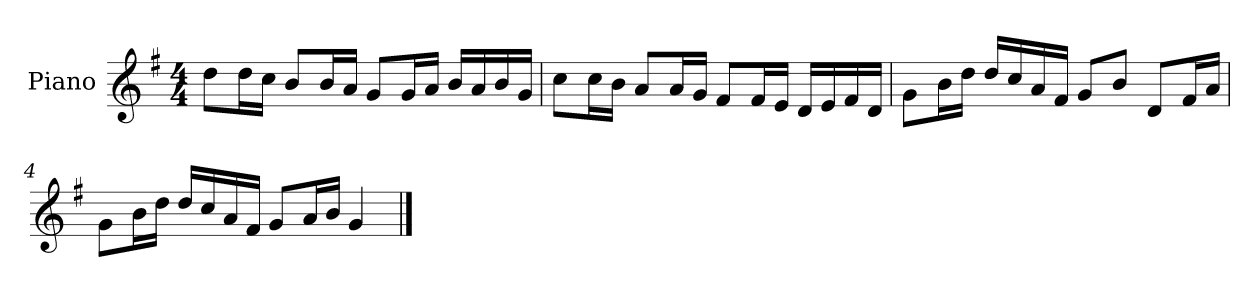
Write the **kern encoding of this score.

**kern
*part1
*staff1
*I"Piano
*I'P-no
*clefG2
*k[f#]
*M4/4
*MM90
=1
8dd\L
16dd\L
16cc\JJ
8b/L
16b/L
16a/JJ
8g/L
16g/L
16a/JJ
16b/LL
16a/
16b/
16g/JJ
=2
8cc\L
16cc\L
16b\JJ
8a/L
16a/L
16g/JJ
8f#/L
16f#/L
16e/JJ
16d/LL
16e/
16f#/
16d/JJ
=3
8g\L
16b\L
16dd\JJ
16dd/LL
16cc/
16a/
16f#/JJ
8g/L
8b/J
8d/L
16f#/L
16a/JJ
!!LO:LB:g=z
=4
8g\L
16b\L
16dd\JJ
16dd/LL
16cc/
16a/
16f#/JJ
8g/L
16a/L
16b/JJ
4g/
==
*-
